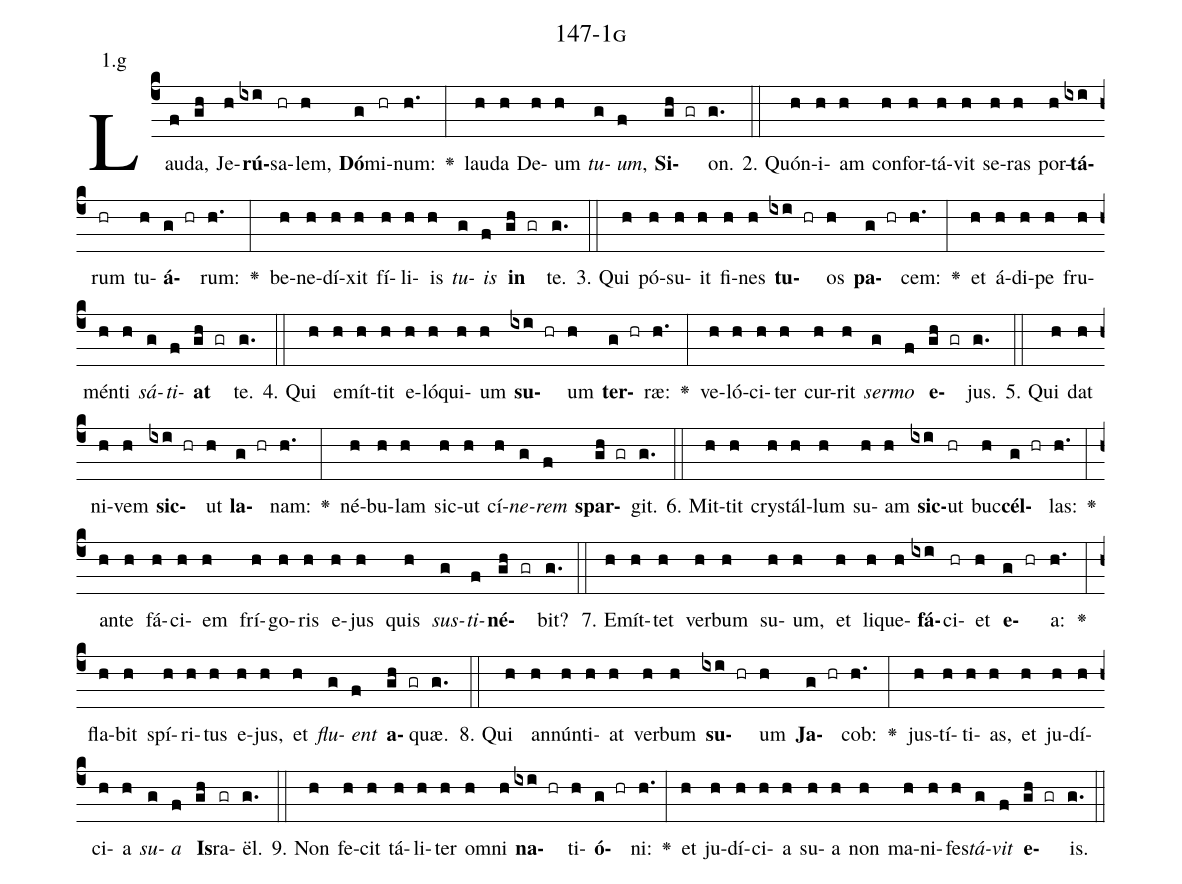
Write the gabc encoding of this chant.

name: 147-1g;
annotation: 1.g;
%%
(c4)Lau(f)da,(gh) Je(h)<b>rú</b>(ixi)sa(hr)lem,(h) <b>Dó</b>(g)mi(hr)num:(h.) <v>\greheightstar</v>(:) lau(h)da(h) De(h)um(h) <i>tu</i>(g)<i>um</i>,(f) <b>Si</b>(gh gr)on.(g.) (::)
2. Quón(h)i(h)am(h) con(h)for(h)tá(h)vit(h) se(h)ras(h) por(h)<b>tá</b>(ixi)rum(hr) tu(h)<b>á</b>(g hr)rum:(h.) <v>\greheightstar</v>(:) be(h)ne(h)dí(h)xit(h) fí(h)li(h)is(h) <i>tu</i>(g)<i>is</i>(f) <b>in</b>(gh gr) te.(g.) (::)
3. Qui(h) pó(h)su(h)it(h) fi(h)nes(h) <b>tu</b>(ixi hr)os(h) <b>pa</b>(g hr)cem:(h.) <v>\greheightstar</v>(:) et(h) á(h)di(h)pe(h) fru(h)mén(h)ti(h) <i>sá</i>(g)<i>ti</i>(f)<b>at</b>(gh gr) te.(g.) (::)
4. Qui(h) e(h)mít(h)tit(h) e(h)ló(h)qui(h)um(h) <b>su</b>(ixi hr)um(h) <b>ter</b>(g hr)ræ:(h.) <v>\greheightstar</v>(:) ve(h)ló(h)ci(h)ter(h) cur(h)rit(h) <i>ser</i>(g)<i>mo</i>(f) <b>e</b>(gh gr)jus.(g.) (::)
5. Qui(h) dat(h) ni(h)vem(h) <b>sic</b>(ixi hr)ut(h) <b>la</b>(g hr)nam:(h.) <v>\greheightstar</v>(:) né(h)bu(h)lam(h) sic(h)ut(h) cí(h)<i>ne</i>(g)<i>rem</i>(f) <b>spar</b>(gh gr)git.(g.) (::)
6. Mit(h)tit(h) crys(h)tál(h)lum(h) su(h)am(h) <b>sic</b>(ixi)ut(hr) buc(h)<b>cél</b>(g hr)las:(h.) <v>\greheightstar</v>(:) an(h)te(h) fá(h)ci(h)em(h) frí(h)go(h)ris(h) e(h)jus(h) quis(h) <i>sus</i>(g)<i>ti</i>(f)<b>né</b>(gh gr)bit?(g.) (::)
7. E(h)mít(h)tet(h) ver(h)bum(h) su(h)um,(h) et(h) li(h)que(h)<b>fá</b>(ixi)ci(hr)et(h) <b>e</b>(g hr)a:(h.) <v>\greheightstar</v>(:) fla(h)bit(h) spí(h)ri(h)tus(h) e(h)jus,(h) et(h) <i>flu</i>(g)<i>ent</i>(f) <b>a</b>(gh gr)quæ.(g.) (::)
8. Qui(h) an(h)nún(h)ti(h)at(h) ver(h)bum(h) <b>su</b>(ixi hr)um(h) <b>Ja</b>(g hr)cob:(h.) <v>\greheightstar</v>(:) jus(h)tí(h)ti(h)as,(h) et(h) ju(h)dí(h)ci(h)a(h) <i>su</i>(g)<i>a</i>(f) <b>Is</b>(gh)ra(gr)ël.(g.) (::)
9. Non(h) fe(h)cit(h) tá(h)li(h)ter(h) om(h)ni(h) <b>na</b>(ixi hr)ti(h)<b>ó</b>(g hr)ni:(h.) <v>\greheightstar</v>(:) et(h) ju(h)dí(h)ci(h)a(h) su(h)a(h) non(h) ma(h)ni(h)fes(h)<i>tá</i>(g)<i>vit</i>(f) <b>e</b>(gh gr)is.(g.) (::)
